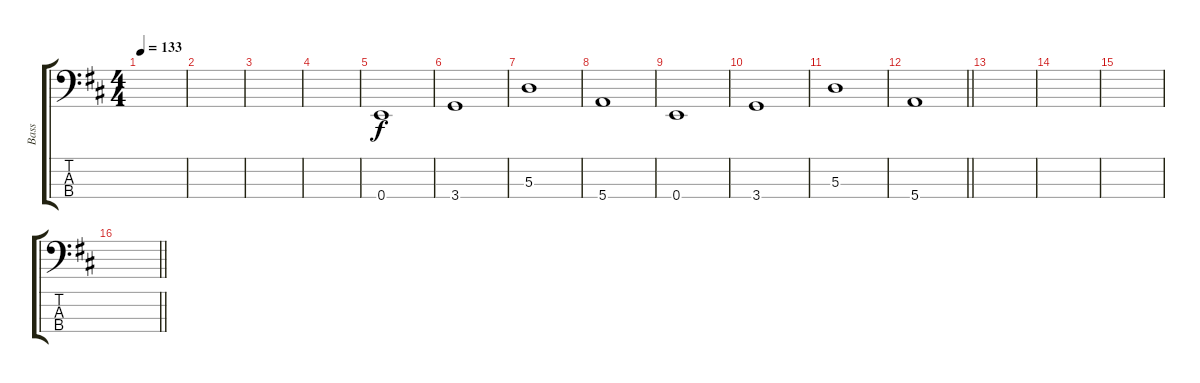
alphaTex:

\track ("Bass" "Bass") {instrument electricbasspick}
\staff {score tabs}
\tuning (G2 D2 A1 E1) {hide}
\ts (4 4)
\tempo 133
\clef f4
\ks d
|
|
|
|
0.4.1 |
3.4.1 |
5.3.1 |
5.4.1 |
0.4.1 |
3.4.1 |
5.3.1 |
\barLineRight lightlight
5.4.1 |
|
|
|
\barLineRight lightlight
